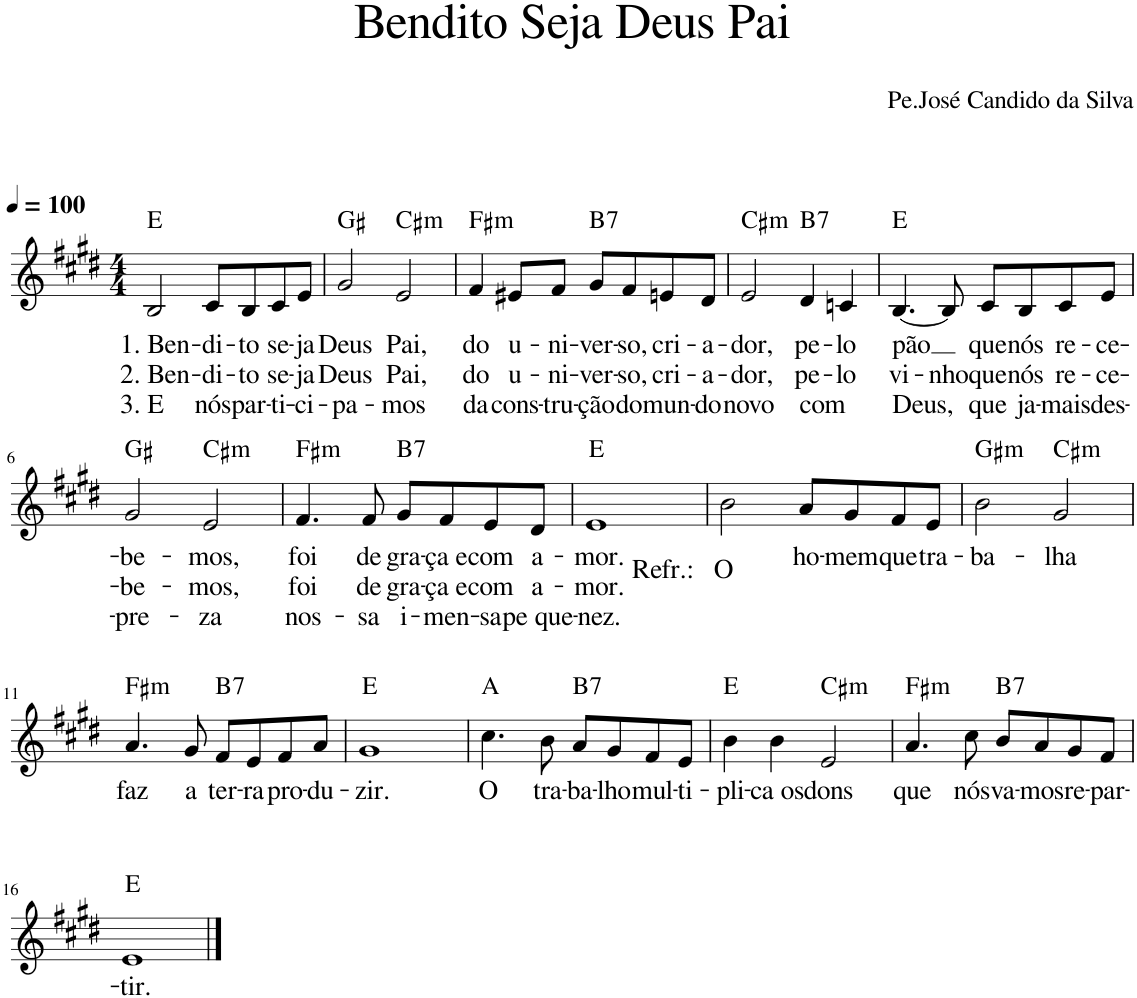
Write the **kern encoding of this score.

**kern	**text	**text	**text	**harte
*part1	*part1	*part1	*part1	*part1
*staff1	*staff1	*staff1	*staff1	*
*I"Voz	*	*	*	*
*I'Vo.	*	*	*	*
*clefG2	*	*	*	*
*k[f#c#g#d#]	*	*	*	*
*M4/4	*	*	*	*
*MM100	*	*	*	*
=1	=1	=1	=1	=1
!	!LO:LY:b	!LO:LY:b	!LO:LY:b	!
2B/	1. Ben-	2. Ben-	3. E	E:maj
!	!LO:LY:b	!LO:LY:b	!LO:LY:b	!
8c#/L	-di-	-di-	nós	.
!	!LO:LY:b	!LO:LY:b	!LO:LY:b	!
8B/	-to	-to	par-	.
!	!LO:LY:b	!LO:LY:b	!LO:LY:b	!
8c#/	se-	se-	-ti-	.
!	!LO:LY:b	!LO:LY:b	!LO:LY:b	!
8e/J	-ja	-ja	-ci-	.
=2	=2	=2	=2	=2
!	!LO:LY:b	!LO:LY:b	!LO:LY:b	!
2g#/	Deus	Deus	-pa-	G#:maj
!	!LO:LY:b	!LO:LY:b	!LO:LY:b	!LO:H:kt=m
2e/	Pai,	Pai,	-mos	C#:min
=3	=3	=3	=3	=3
!	!LO:LY:b	!LO:LY:b	!LO:LY:b	!LO:H:kt=m
4f#/	do	do	da	F#:min
!	!LO:LY:b	!LO:LY:b	!LO:LY:b	!
8e#X/L	u-	u-	cons-	.
!	!LO:LY:b	!LO:LY:b	!LO:LY:b	!
8f#/J	-ni-	-ni-	-tru-	.
!	!LO:LY:b	!LO:LY:b	!LO:LY:b	!LO:H:kt=7
8g#/L	-ver-	-ver-	-ção	B:7
!	!LO:LY:b	!LO:LY:b	!LO:LY:b	!
8f#/	-so,	-so,	do	.
!	!LO:LY:b	!LO:LY:b	!LO:LY:b	!
8en/	cri-	cri-	mun-	.
!	!LO:LY:b	!LO:LY:b	!LO:LY:b	!
8d#/J	-a-	-a-	-do	.
=4	=4	=4	=4	=4
!	!LO:LY:b	!LO:LY:b	!LO:LY:b	!LO:H:kt=m
2e/	-dor,	-dor,	novo	C#:min
!	!LO:LY:b	!LO:LY:b	!LO:LY:b	!LO:H:kt=7
4d#/	pe-	pe-	com	B:7
!	!LO:LY:b	!LO:LY:b	!	!
4cn/	-lo	-lo	.	.
=5	=5	=5	=5	=5
!	!LO:LY:b	!LO:LY:b	!LO:LY:b	!
[4.B/	pão	vi-	Deus,	E:maj
!	!	!LO:LY:b	!	!
8B/]	.	-nho	.	.
!	!LO:LY:b	!LO:LY:b	!LO:LY:b	!
8c#/L	que	que	que	.
!	!LO:LY:b	!LO:LY:b	!LO:LY:b	!
8B/	nós	nós	ja-	.
!	!LO:LY:b	!LO:LY:b	!LO:LY:b	!
8c#/	re-	re-	-mais	.
!	!LO:LY:b	!LO:LY:b	!LO:LY:b	!
8e/J	-ce-	-ce-	des-	.
!!LO:LB:g=z
=6	=6	=6	=6	=6
!	!LO:LY:b	!LO:LY:b	!LO:LY:b	!
2g#/	-be-	-be-	-pre-	G#:maj
!	!LO:LY:b	!LO:LY:b	!LO:LY:b	!LO:H:kt=m
2e/	-mos,	-mos,	-za	C#:min
=7	=7	=7	=7	=7
!	!LO:LY:b	!LO:LY:b	!LO:LY:b	!LO:H:kt=m
4.f#/	foi	foi	nos-	F#:min
!	!LO:LY:b	!LO:LY:b	!LO:LY:b	!
8f#/	de	de	-sa	.
!	!LO:LY:b	!LO:LY:b	!LO:LY:b	!LO:H:kt=7
8g#/L	gra-	gra-	i-	B:7
!	!LO:LY:b	!LO:LY:b	!LO:LY:b	!
8f#/	-ça e	-ça e	-men-	.
!	!LO:LY:b	!LO:LY:b	!LO:LY:b	!
8e/	com	com	-sa	.
!	!LO:LY:b	!LO:LY:b	!LO:LY:b	!
8d#/J	a-	a-	pe que-	.
=8	=8	=8	=8	=8
!	!LO:LY:b	!LO:LY:b	!LO:LY:b	!
1e	-mor.	-mor.	-nez.	E:maj
=9	=9	=9	=9	=9
!	!LO:LY:b	!	!	!
2b\	Refr.: O	.	.	.
!	!LO:LY:b	!	!	!
8a/L	ho-	.	.	.
!	!LO:LY:b	!	!	!
8g#/	-mem	.	.	.
!	!LO:LY:b	!	!	!
8f#/	que	.	.	.
!	!LO:LY:b	!	!	!
8e/J	tra-	.	.	.
=10	=10	=10	=10	=10
!	!LO:LY:b	!	!	!LO:H:kt=m
2b\	-ba-	.	.	G#:min
!	!LO:LY:b	!	!	!LO:H:kt=m
2g#/	-lha	.	.	C#:min
!!LO:LB:g=z
=11	=11	=11	=11	=11
!	!LO:LY:b	!	!	!LO:H:kt=m
4.a/	faz	.	.	F#:min
!	!LO:LY:b	!	!	!
8g#/	a	.	.	.
!	!LO:LY:b	!	!	!LO:H:kt=7
8f#/L	ter-	.	.	B:7
!	!LO:LY:b	!	!	!
8e/	-ra	.	.	.
!	!LO:LY:b	!	!	!
8f#/	pro-	.	.	.
!	!LO:LY:b	!	!	!
8a/J	-du-	.	.	.
=12	=12	=12	=12	=12
!	!LO:LY:b	!	!	!
1g#	-zir.	.	.	E:maj
=13	=13	=13	=13	=13
!	!LO:LY:b	!	!	!
4.cc#\	O	.	.	A:maj
!	!LO:LY:b	!	!	!
8b\	tra-	.	.	.
!	!LO:LY:b	!	!	!LO:H:kt=7
8a/L	-ba-	.	.	B:7
!	!LO:LY:b	!	!	!
8g#/	-lho	.	.	.
!	!LO:LY:b	!	!	!
8f#/	mul-	.	.	.
!	!LO:LY:b	!	!	!
8e/J	-ti-	.	.	.
=14	=14	=14	=14	=14
!	!LO:LY:b	!	!	!
4b\	-pli-	.	.	E:maj
!	!LO:LY:b	!	!	!
4b\	-ca os	.	.	.
!	!LO:LY:b	!	!	!LO:H:kt=m
2e/	dons	.	.	C#:min
=15	=15	=15	=15	=15
!	!LO:LY:b	!	!	!LO:H:kt=m
4.a/	que	.	.	F#:min
!	!LO:LY:b	!	!	!
8cc#\	nós	.	.	.
!	!LO:LY:b	!	!	!LO:H:kt=7
8b/L	va-	.	.	B:7
!	!LO:LY:b	!	!	!
8a/	-mos	.	.	.
!	!LO:LY:b	!	!	!
8g#/	re-	.	.	.
!	!LO:LY:b	!	!	!
8f#/J	-par-	.	.	.
!!LO:LB:g=z
=16	=16	=16	=16	=16
!	!LO:LY:b	!	!	!
1e	-tir.	.	.	E:maj
==	==	==	==	==
*-	*-	*-	*-	*-
